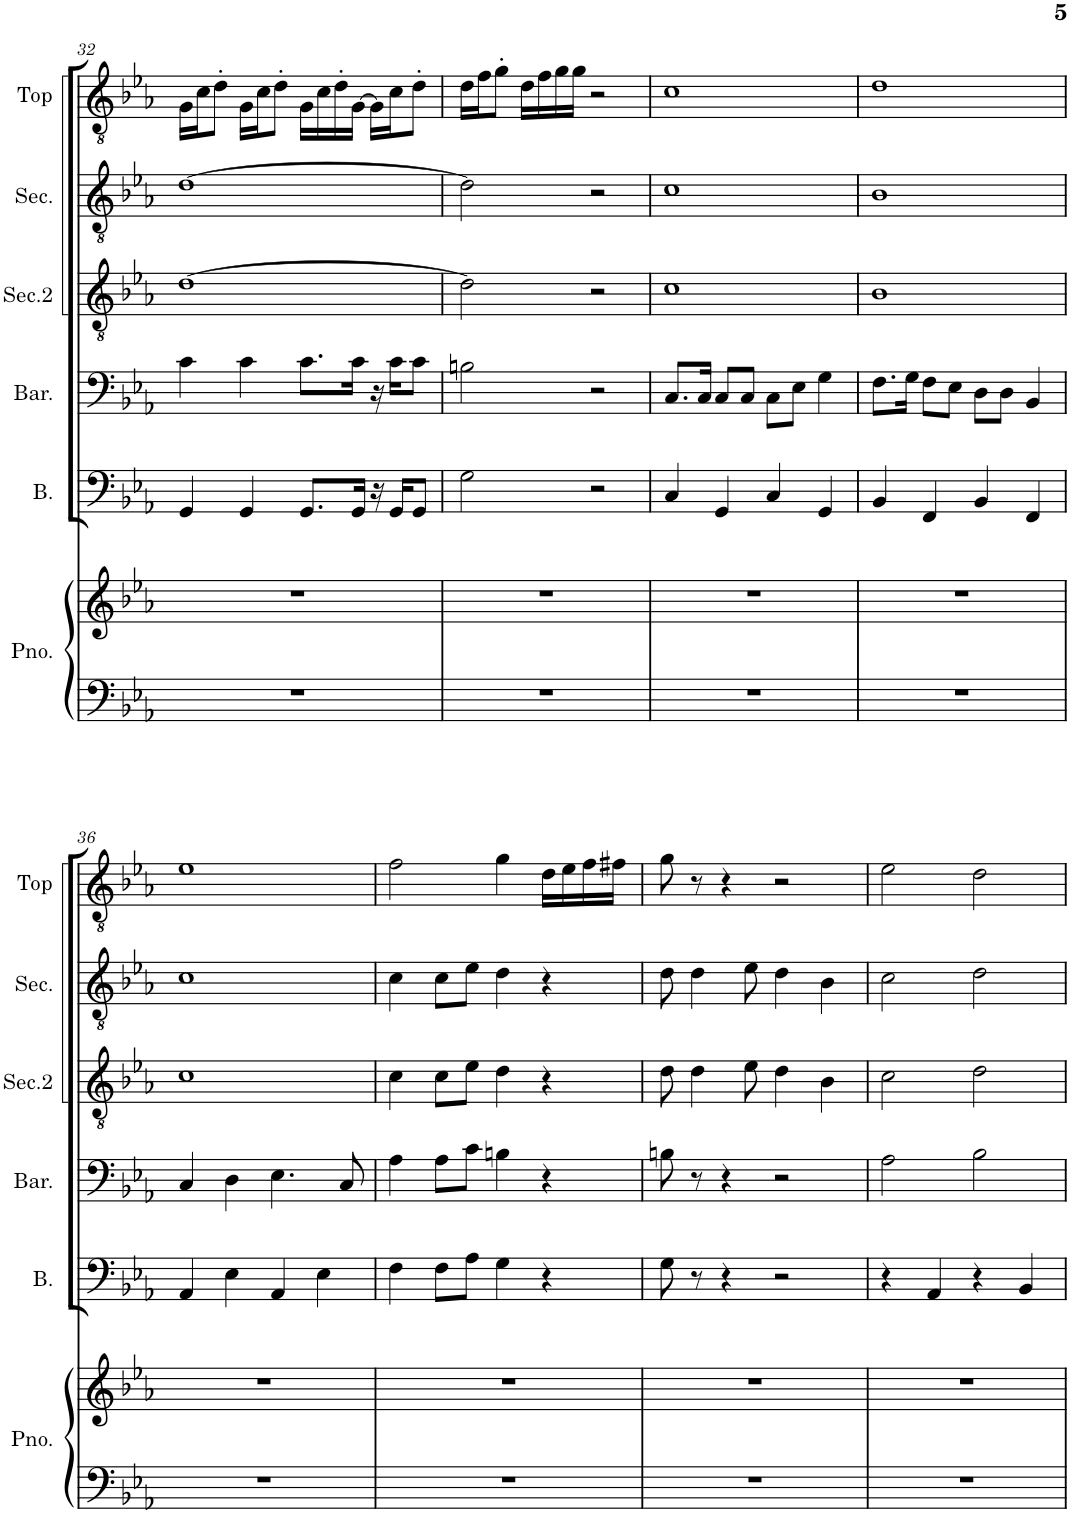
**kern	**kern	**kern	**kern	**kern	**kern	**kern
*part6	*part6	*part5	*part4	*part3	*part2	*part1
*staff7	*staff6	*staff5	*staff4	*staff3	*staff2	*staff1
*I"Piano	*	*I"Bass	*I"Baritone	*I"Second 2	*I"Second	*I"Top
*I'Pno.	*	*I'B.	*I'Bar.	*I'Sec.2	*I'Sec.	*I'Top
!!LO:PB:g=z
*clefF4	*clefG2	*clefF4	*clefF4	*clefGv2	*clefGv2	*clefGv2
*k[b-e-a-]	*k[b-e-a-]	*k[b-e-a-]	*k[b-e-a-]	*k[b-e-a-]	*k[b-e-a-]	*k[b-e-a-]
*M4/4	*M4/4	*M4/4	*M4/4	*M4/4	*M4/4	*M4/4
=32	=32	=32	=32	=32	=32	=32
1r	1r	4GG/	4c\	[1d	[1d	16G\LL
.	.	.	.	.	.	16c\J
.	.	.	.	.	.	8d'\J
.	.	4GG/	4c\	.	.	16G\LL
.	.	.	.	.	.	16c\J
.	.	.	.	.	.	8d'\J
.	.	8.GG/L	8.c\L	.	.	16G\LL
.	.	.	.	.	.	16c\
.	.	.	.	.	.	16d'\
.	.	16GG/Jk	16c\Jk	.	.	[16G\JJ
.	.	16r	16r	.	.	16G\LL]
.	.	16GG/KL	16c\KL	.	.	16c\J
.	.	8GG/J	8c\J	.	.	8d'\J
=33	=33	=33	=33	=33	=33	=33
1r	1r	2G\	2Bn\	2d\]	2d\]	16d\LL
.	.	.	.	.	.	16f\J
.	.	.	.	.	.	8g'\J
.	.	.	.	.	.	16d\LL
.	.	.	.	.	.	16f\
.	.	.	.	.	.	16g\
.	.	.	.	.	.	16g\JJ
.	.	2r	2r	2r	2r	2r
=34	=34	=34	=34	=34	=34	=34
1r	1r	4C/	8.C/L	1c	1c	1c
.	.	.	16C/Jk	.	.	.
.	.	4GG/	8C/L	.	.	.
.	.	.	8C/J	.	.	.
.	.	4C/	8C\L	.	.	.
.	.	.	8E-\J	.	.	.
.	.	4GG/	4G\	.	.	.
=35	=35	=35	=35	=35	=35	=35
1r	1r	4BB-/	8.F\L	1B-	1B-	1d
.	.	.	16G\Jk	.	.	.
.	.	4FF/	8F\L	.	.	.
.	.	.	8E-\J	.	.	.
.	.	4BB-/	8D\L	.	.	.
.	.	.	8D\J	.	.	.
.	.	4FF/	4BB-/	.	.	.
!!LO:LB:g=z
=36	=36	=36	=36	=36	=36	=36
1r	1r	4AA-/	4C/	1c	1c	1e-
.	.	4E-\	4D\	.	.	.
.	.	4AA-/	4.E-\	.	.	.
.	.	4E-\	.	.	.	.
.	.	.	8C/	.	.	.
=37	=37	=37	=37	=37	=37	=37
1r	1r	4F\	4A-\	4c\	4c\	2f\
.	.	8F\L	8A-\L	8c\L	8c\L	.
.	.	8A-\J	8c\J	8e-\J	8e-\J	.
.	.	4G\	4Bn\	4d\	4d\	4g\
.	.	4r	4r	4r	4r	16d\LL
.	.	.	.	.	.	16e-\
.	.	.	.	.	.	16f\
.	.	.	.	.	.	16f#X\JJ
=38	=38	=38	=38	=38	=38	=38
1r	1r	8G\	8Bn\	8d\	8d\	8g\
.	.	8r	8r	4d\	4d\	8r
.	.	4r	4r	.	.	4r
.	.	.	.	8e-\	8e-\	.
.	.	2r	2r	4d\	4d\	2r
.	.	.	.	4B-\	4B-\	.
=39	=39	=39	=39	=39	=39	=39
1r	1r	4r	2A-\	2c\	2c\	2e-\
.	.	4AA-/	.	.	.	.
.	.	4r	2B-\	2d\	2d\	2d\
.	.	4BB-/	.	.	.	.
=	=	=	=	=	=	=
*-	*-	*-	*-	*-	*-	*-
